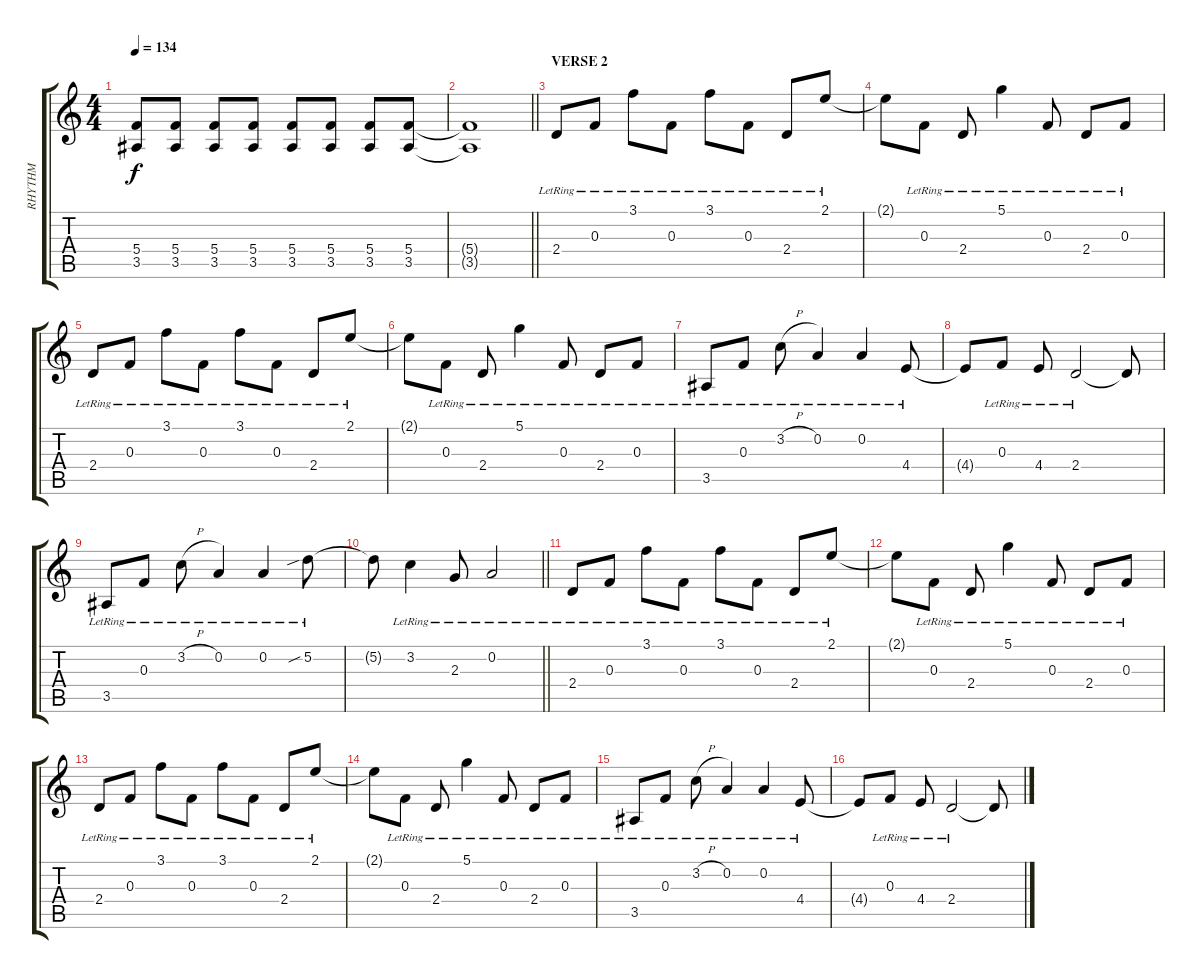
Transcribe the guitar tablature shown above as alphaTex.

\track ("RHYTHM" "RHYTHM") {instrument distortionguitar}
\staff {score tabs}
\tuning (D4 A3 F3 C3 G2 C2) {hide}
\ts (4 4)
\tempo 134
\clef g2
\ks c
(5.4 3.5).8{dy f} (5.4 3.5).8 (5.4 3.5).8 (5.4 3.5).8 (5.4 3.5).8 (5.4 3.5).8 (5.4 3.5).8 (5.4 3.5).8 |
\barLineRight lightlight
(5.4{t} 3.5{t}).1 |
\section ("" "VERSE 2")
2.4{lr}.8{instrument electricguitarjazz} 0.3{lr}.8 3.1{lr}.8 0.3{lr}.8 3.1{lr}.8 0.3{lr}.8 2.4{lr}.8 2.1{lr}.8 |
2.1{t}.8 0.3{lr}.8 2.4{lr}.8 5.1{lr}.4 0.3{lr}.8 2.4{lr}.8 0.3{lr}.8 |
2.4{lr}.8 0.3{lr}.8 3.1{lr}.8 0.3{lr}.8 3.1{lr}.8 0.3{lr}.8 2.4{lr}.8 2.1{lr}.8 |
2.1{t}.8 0.3{lr}.8 2.4{lr}.8 5.1{lr}.4 0.3{lr}.8 2.4{lr}.8 0.3{lr}.8 |
3.5{lr}.8 0.3{lr}.8 3.2{h lr}.8 0.2{lr}.4 0.2{lr}.4 4.4{lr}.8 |
4.4{t}.8 0.3{lr}.8 4.4{lr}.8 2.4{lr}.2 2.4{t}.8 |
3.5{lr}.8 0.3{lr}.8 3.2{h lr}.8 0.2{lr}.4 0.2{lr}.4 5.2{sib lr}.8 |
\barLineRight lightlight
5.2{t}.8 3.2{lr}.4 2.3{lr}.8 0.2{lr}.2 |
\section ("" "")
2.4{lr}.8 0.3{lr}.8 3.1{lr}.8 0.3{lr}.8 3.1{lr}.8 0.3{lr}.8 2.4{lr}.8 2.1{lr}.8 |
2.1{t}.8 0.3{lr}.8 2.4{lr}.8 5.1{lr}.4 0.3{lr}.8 2.4{lr}.8 0.3{lr}.8 |
2.4{lr}.8 0.3{lr}.8 3.1{lr}.8 0.3{lr}.8 3.1{lr}.8 0.3{lr}.8 2.4{lr}.8 2.1{lr}.8 |
2.1{t}.8 0.3{lr}.8 2.4{lr}.8 5.1{lr}.4 0.3{lr}.8 2.4{lr}.8 0.3{lr}.8 |
3.5{lr}.8 0.3{lr}.8 3.2{h lr}.8 0.2{lr}.4 0.2{lr}.4 4.4{lr}.8 |
4.4{t}.8 0.3{lr}.8 4.4{lr}.8 2.4{lr}.2 2.4{t}.8
